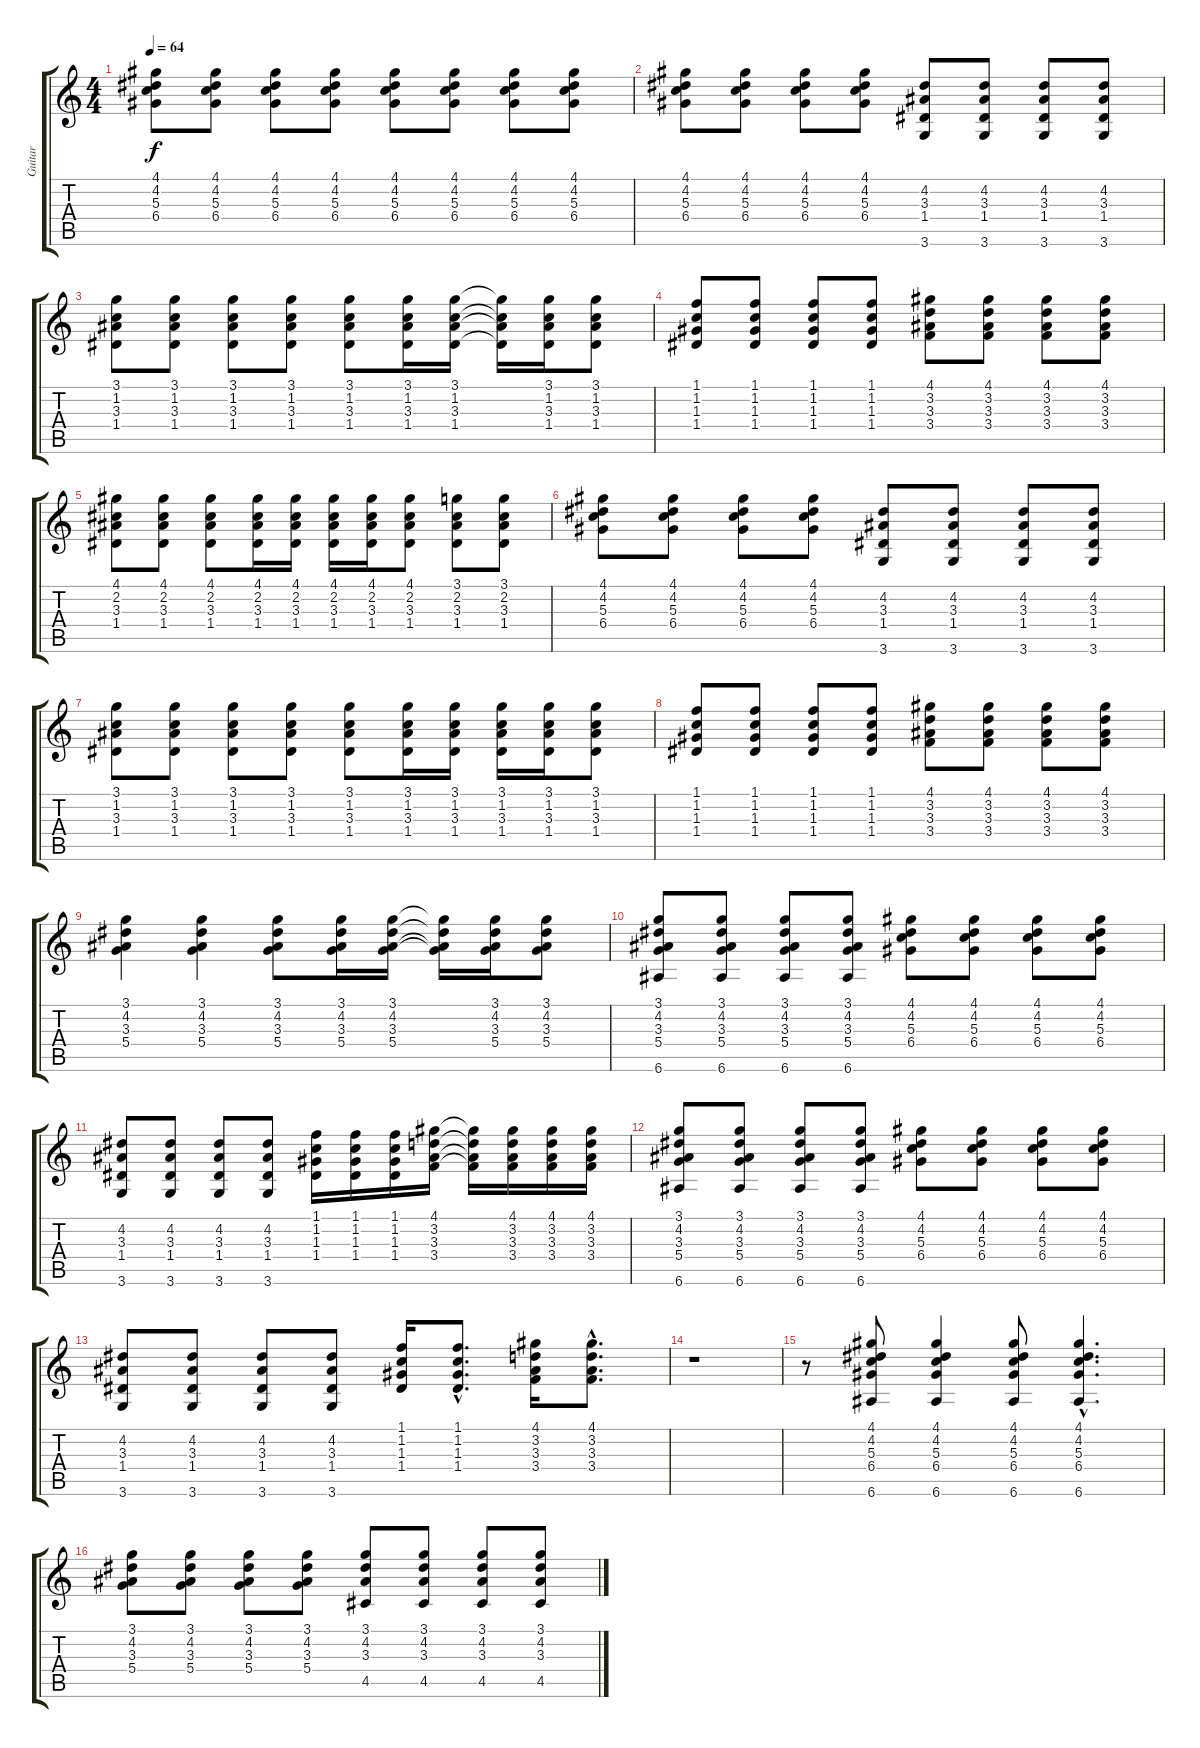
\track ("Guitar" "Guitar") {instrument acousticguitarsteel}
\staff {score tabs}
\tuning (E4 B3 G3 D3 A2 E2) {hide}
\ts (4 4)
\tempo 64
\clef g2
\ks c
(4.1 4.2 5.3 6.4).8{dy f} (4.1 4.2 5.3 6.4).8 (4.1 4.2 5.3 6.4).8 (4.1 4.2 5.3 6.4).8 (4.1 4.2 5.3 6.4).8 (4.1 4.2 5.3 6.4).8 (4.1 4.2 5.3 6.4).8 (4.1 4.2 5.3 6.4).8 |
(4.1 4.2 5.3 6.4).8 (4.1 4.2 5.3 6.4).8 (4.1 4.2 5.3 6.4).8 (4.1 4.2 5.3 6.4).8 (4.2 3.3 1.4 3.6).8 (4.2 3.3 1.4 3.6).8 (4.2 3.3 1.4 3.6).8 (4.2 3.3 1.4 3.6).8 |
(3.1 1.2 3.3 1.4).8 (3.1 1.2 3.3 1.4).8 (3.1 1.2 3.3 1.4).8 (3.1 1.2 3.3 1.4).8 (3.1 1.2 3.3 1.4).8 (3.1 1.2 3.3 1.4).16 (3.1 1.2 3.3 1.4).16 (3.1{t} 1.2{t} 3.3{t} 1.4{t}).16 (3.1 1.2 3.3 1.4).16 (3.1 1.2 3.3 1.4).8 |
(1.1 1.2 1.3 1.4).8 (1.1 1.2 1.3 1.4).8 (1.1 1.2 1.3 1.4).8 (1.1 1.2 1.3 1.4).8 (4.1 3.2 3.3 3.4).8 (4.1 3.2 3.3 3.4).8 (4.1 3.2 3.3 3.4).8 (4.1 3.2 3.3 3.4).8 |
(4.1 2.2 3.3 1.4).8 (4.1 2.2 3.3 1.4).8 (4.1 2.2 3.3 1.4).8 (4.1 2.2 3.3 1.4).16 (4.1 2.2 3.3 1.4).16 (4.1 2.2 3.3 1.4).16 (4.1 2.2 3.3 1.4).16 (4.1 2.2 3.3 1.4).8 (3.1 2.2 3.3 1.4).8 (3.1 2.2 3.3 1.4).8 |
(4.1 4.2 5.3 6.4).8 (4.1 4.2 5.3 6.4).8 (4.1 4.2 5.3 6.4).8 (4.1 4.2 5.3 6.4).8 (4.2 3.3 1.4 3.6).8 (4.2 3.3 1.4 3.6).8 (4.2 3.3 1.4 3.6).8 (4.2 3.3 1.4 3.6).8 |
(3.1 1.2 3.3 1.4).8 (3.1 1.2 3.3 1.4).8 (3.1 1.2 3.3 1.4).8 (3.1 1.2 3.3 1.4).8 (3.1 1.2 3.3 1.4).8 (3.1 1.2 3.3 1.4).16 (3.1 1.2 3.3 1.4).16 (3.1 1.2 3.3 1.4).16 (3.1 1.2 3.3 1.4).16 (3.1 1.2 3.3 1.4).8 |
(1.1 1.2 1.3 1.4).8 (1.1 1.2 1.3 1.4).8 (1.1 1.2 1.3 1.4).8 (1.1 1.2 1.3 1.4).8 (4.1 3.2 3.3 3.4).8 (4.1 3.2 3.3 3.4).8 (4.1 3.2 3.3 3.4).8 (4.1 3.2 3.3 3.4).8 |
(3.1 4.2 3.3 5.4).4 (3.1 4.2 3.3 5.4).4 (3.1 4.2 3.3 5.4).8 (3.1 4.2 3.3 5.4).16 (3.1 4.2 3.3 5.4).16 (3.1{t} 4.2{t} 3.3{t} 5.4{t}).16 (3.1 4.2 3.3 5.4).16 (3.1 4.2 3.3 5.4).8 |
(3.1 4.2 3.3 5.4 6.6).8 (3.1 4.2 3.3 5.4 6.6).8 (3.1 4.2 3.3 5.4 6.6).8 (3.1 4.2 3.3 5.4 6.6).8 (4.1 4.2 5.3 6.4).8 (4.1 4.2 5.3 6.4).8 (4.1 4.2 5.3 6.4).8 (4.1 4.2 5.3 6.4).8 |
(4.2 3.3 1.4 3.6).8 (4.2 3.3 1.4 3.6).8 (4.2 3.3 1.4 3.6).8 (4.2 3.3 1.4 3.6).8 (1.1 1.2 1.3 1.4).16 (1.1 1.2 1.3 1.4).16 (1.1 1.2 1.3 1.4).16 (4.1 3.2 3.3 3.4).16 (4.1{t} 3.2{t} 3.3{t} 3.4{t}).16 (4.1 3.2 3.3 3.4).16 (4.1 3.2 3.3 3.4).16 (4.1 3.2 3.3 3.4).16 |
(3.1 4.2 3.3 5.4 6.6).8 (3.1 4.2 3.3 5.4 6.6).8 (3.1 4.2 3.3 5.4 6.6).8 (3.1 4.2 3.3 5.4 6.6).8 (4.1 4.2 5.3 6.4).8 (4.1 4.2 5.3 6.4).8 (4.1 4.2 5.3 6.4).8 (4.1 4.2 5.3 6.4).8 |
(4.2 3.3 1.4 3.6).8 (4.2 3.3 1.4 3.6).8 (4.2 3.3 1.4 3.6).8 (4.2 3.3 1.4 3.6).8 (1.1 1.2 1.3 1.4).16 (1.1{hac} 1.2{hac} 1.3{hac} 1.4{hac}).8{d} (4.1 3.2 3.3 3.4).16 (4.1{hac} 3.2{hac} 3.3{hac} 3.4{hac}).8{d} |
r.1 |
r.8 (4.1 4.2 5.3 6.4 6.6).8 (4.1 4.2 5.3 6.4 6.6).4 (4.1 4.2 5.3 6.4 6.6).8 (4.1{hac} 4.2{hac} 5.3{hac} 6.4{hac} 6.6{hac}).4{d} |
(3.1 4.2 3.3 5.4).8 (3.1 4.2 3.3 5.4).8 (3.1 4.2 3.3 5.4).8 (3.1 4.2 3.3 5.4).8 (3.1 4.2 3.3 4.5).8 (3.1 4.2 3.3 4.5).8 (3.1 4.2 3.3 4.5).8 (3.1 4.2 3.3 4.5).8
